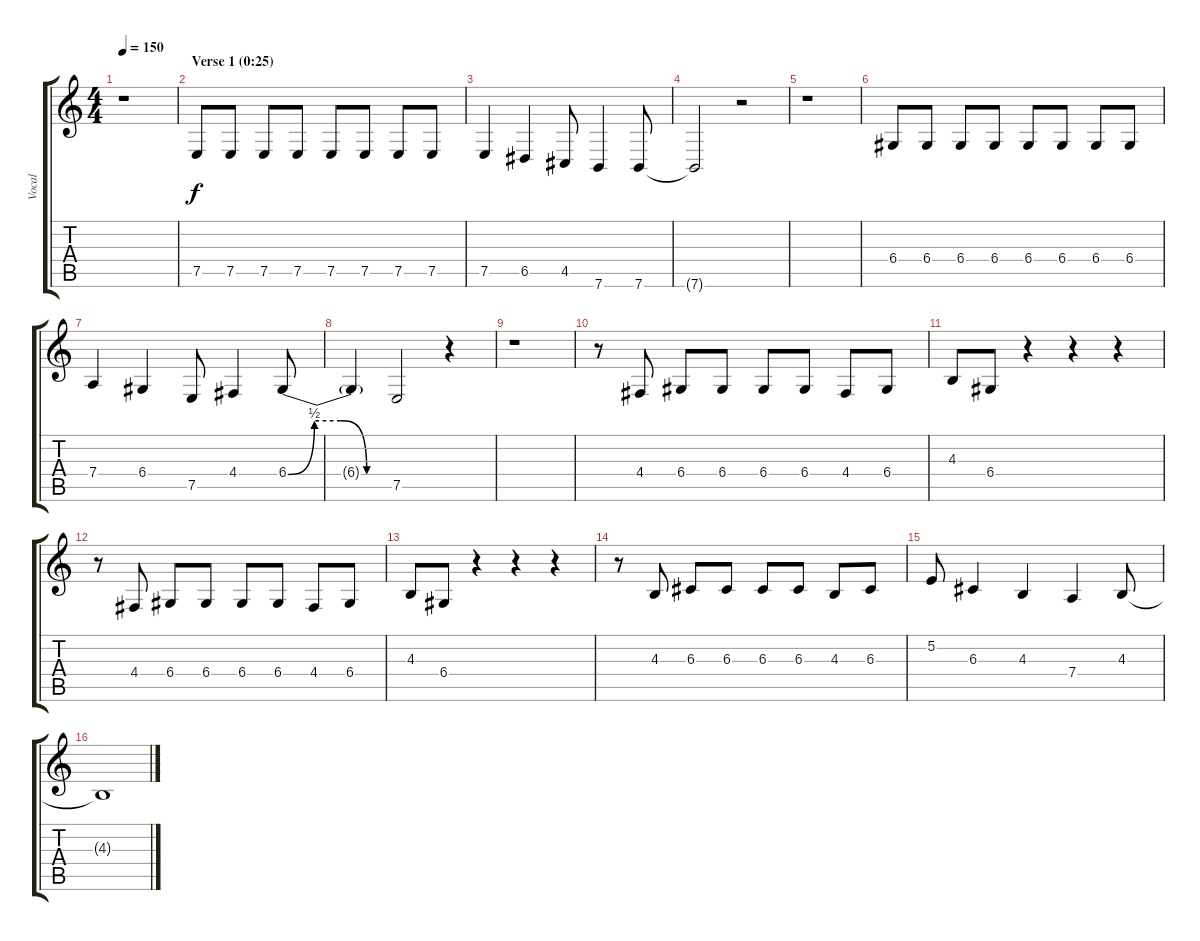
\track ("Vocal" "Vocal") {instrument clarinet}
\staff {score tabs}
\tuning (E4 B3 G3 D3 A2 E2) {hide}
\ts (4 4)
\tempo 150
\clef g2
\ks c
r.1{dy f} |
\section ("" "Verse 1 (0:25)")
7.5.8 7.5.8 7.5.8 7.5.8 7.5.8 7.5.8 7.5.8 7.5.8 |
7.5.4 6.5.4 4.5.8 7.6.4 7.6.8 |
7.6{t}.2 r.2 |
r.1 |
6.4.8 6.4.8 6.4.8 6.4.8 6.4.8 6.4.8 6.4.8 6.4.8 |
7.4.4 6.4.4 7.5.8 4.4.4 6.4{be (custom 0 0 15 2 30 2 45 0 60 0)}.8 |
6.4{t}.4 7.5.2 r.4 |
r.1 |
r.8 4.4.8 6.4.8 6.4.8 6.4.8 6.4.8 4.4.8 6.4.8 |
4.3.8 6.4.8 r.4 r.4 r.4 |
r.8 4.4.8 6.4.8 6.4.8 6.4.8 6.4.8 4.4.8 6.4.8 |
4.3.8 6.4.8 r.4 r.4 r.4 |
r.8 4.3.8 6.3.8 6.3.8 6.3.8 6.3.8 4.3.8 6.3.8 |
5.2.8 6.3.4 4.3.4 7.4.4 4.3.8 |
4.3{t}.1
